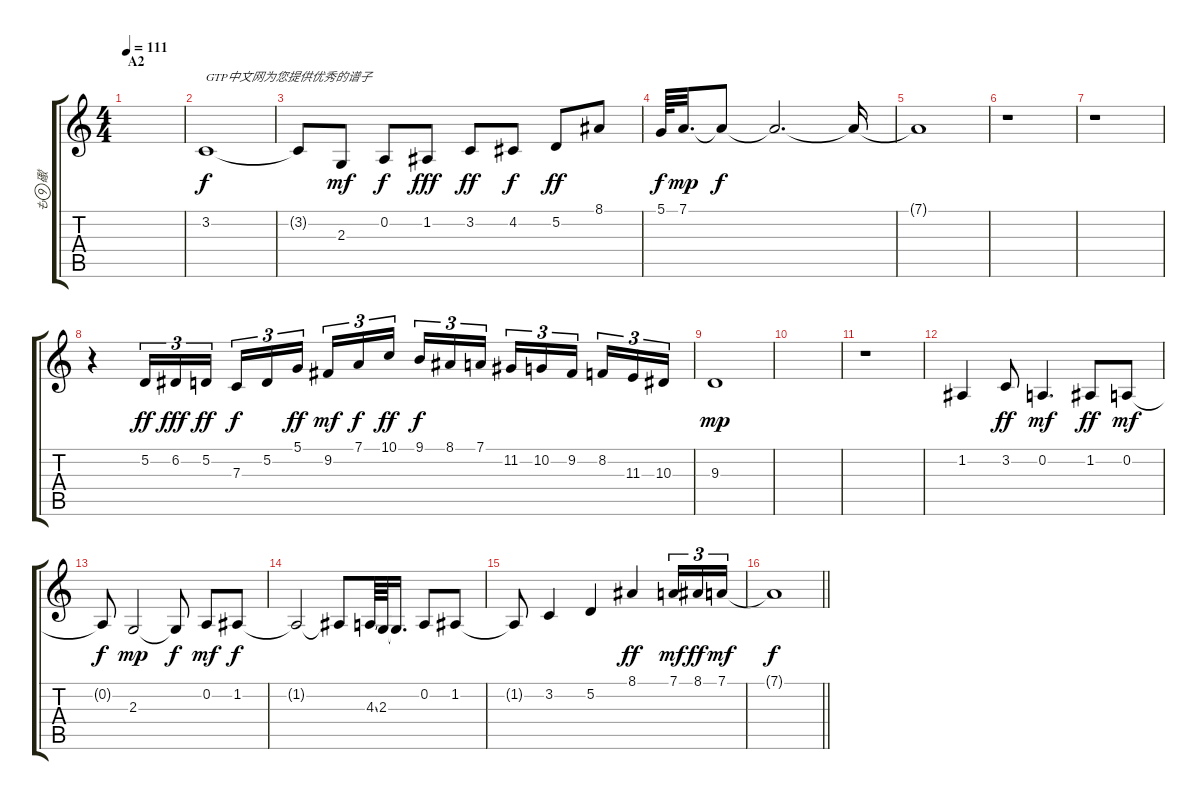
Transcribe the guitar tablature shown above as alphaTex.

\track ("も礮" "も礮") {instrument accordion}
\staff {score tabs}
\tuning (D4 A3 F3 C3 G2 D2) {hide}
\ts (4 4)
\section ("" "A2")
\tempo 111
\clef g2
\ks c
|
3.2.1{txt "GTP中文网为您提供优秀的谱子"} |
3.2{t}.8{dy f} 2.3.8{dy mf} 0.2.8{dy f} 1.2.8{dy fff} 3.2.8{dy ff} 4.2.8{dy f} 5.2.8{dy ff} 8.1.8 |
5.1.64{dy f} 7.1.32{d dy mp} 7.1{t}.8{dy f} 7.1{t}.2{d} 7.1{t}.16 |
7.1{t}.1 |
r.1 |
r.1 |
r.4 5.2.16{tu (3 2) dy ff volume 9} 6.2.16{tu (3 2) dy fff} 5.2.16{tu (3 2) dy ff beam splitsecondary} 7.3.16{tu (3 2) dy f} 5.2.16{tu (3 2)} 5.1.16{tu (3 2) dy ff} 9.2.16{tu (3 2) dy mf} 7.1.16{tu (3 2) dy f} 10.1.16{tu (3 2) dy ff beam splitsecondary} 9.1.16{tu (3 2) dy f} 8.1.16{tu (3 2)} 7.1.16{tu (3 2)} 11.2.16{tu (3 2)} 10.2.16{tu (3 2)} 9.2.16{tu (3 2) beam splitsecondary} 8.2.16{tu (3 2)} 11.3.16{tu (3 2)} 10.3.16{tu (3 2)} |
9.3.1{dy mp} |
|
r.1 |
1.2.4{volume 8} 3.2.8{dy ff} 0.2.4{d dy mf} 1.2.8{dy ff} 0.2.8{dy mf} |
0.2{t}.8{dy f} 2.3.2{dy mp} 2.3{t}.8{dy f} 0.2.8{dy mf} 1.2.8{dy f} |
1.2{t}.2 1.2{t}.8 4.3{ss}.64 2.3.64 2.3{t}.16{d} 0.2.8 1.2.8 |
1.2{t}.8 3.2.4 5.2.4 8.1.4{dy ff} 7.1.16{tu (3 2) dy mf} 8.1.16{tu (3 2) dy ff} 7.1.16{tu (3 2) dy mf} |
\barLineRight lightlight
7.1{t}.1{dy f}
